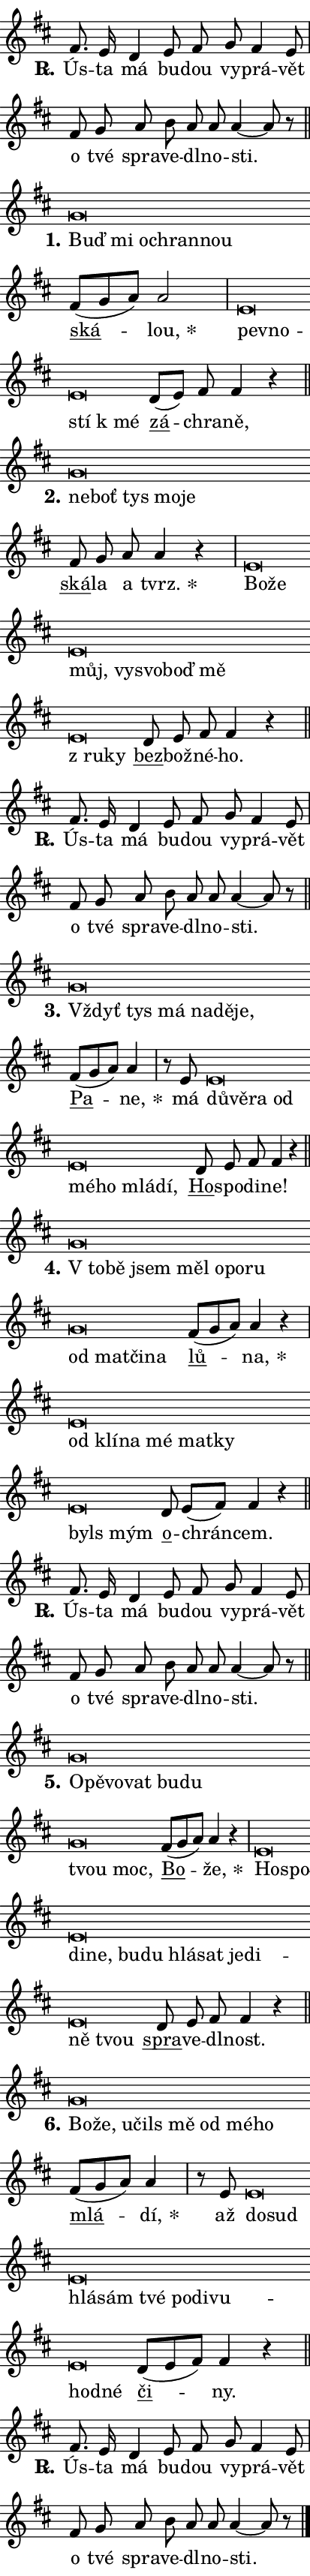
\version "2.22.1"
\header { tagline = "" }
\paper {
  indent = 0\cm
  top-margin = 0\cm
  right-margin = 0\cm
  bottom-margin = 0\cm
  left-margin = 0\cm
  paper-width = 7\cm
  page-breaking = #ly:one-page-breaking
  system-system-spacing.basic-distance = #11
  score-system-spacing.basic-distance = #11
  ragged-last = ##f
}


%% Author: Thomas Morley
%% https://lists.gnu.org/archive/html/lilypond-user/2020-05/msg00002.html
#(define (line-position grob)
"Returns position of @var[grob} in current system:
   @code{'start}, if at first time-step
   @code{'end}, if at last time-step
   @code{'middle} otherwise
"
  (let* ((col (ly:item-get-column grob))
         (ln (ly:grob-object col 'left-neighbor))
         (rn (ly:grob-object col 'right-neighbor))
         (col-to-check-left (if (ly:grob? ln) ln col))
         (col-to-check-right (if (ly:grob? rn) rn col))
         (break-dir-left
           (and
             (ly:grob-property col-to-check-left 'non-musical #f)
             (ly:item-break-dir col-to-check-left)))
         (break-dir-right
           (and
             (ly:grob-property col-to-check-right 'non-musical #f)
             (ly:item-break-dir col-to-check-right))))
        (cond ((eqv? 1 break-dir-left) 'start)
              ((eqv? -1 break-dir-right) 'end)
              (else 'middle))))

#(define (tranparent-at-line-position vctor)
  (lambda (grob)
  "Relying on @code{line-position} select the relevant enry from @var{vctor}.
Used to determine transparency,"
    (case (line-position grob)
      ((end) (not (vector-ref vctor 0)))
      ((middle) (not (vector-ref vctor 1)))
      ((start) (not (vector-ref vctor 2))))))

noteHeadBreakVisibility =
#(define-music-function (break-visibility)(vector?)
"Makes @code{NoteHead}s transparent relying on @var{break-visibility}"
#{
  \override NoteHead.transparent =
    #(tranparent-at-line-position break-visibility)
#})

#(define delete-ledgers-for-transparent-note-heads
  (lambda (grob)
    "Reads whether a @code{NoteHead} is transparent.
If so this @code{NoteHead} is removed from @code{'note-heads} from
@var{grob}, which is supposed to be @code{LedgerLineSpanner}.
As a result ledgers are not printed for this @code{NoteHead}"
    (let* ((nhds-array (ly:grob-object grob 'note-heads))
           (nhds-list
             (if (ly:grob-array? nhds-array)
                 (ly:grob-array->list nhds-array)
                 '()))
           ;; Relies on the transparent-property being done before
           ;; Staff.LedgerLineSpanner.after-line-breaking is executed.
           ;; This is fragile ...
           (to-keep
             (remove
               (lambda (nhd)
                 (ly:grob-property nhd 'transparent #f))
               nhds-list)))
      ;; TODO find a better method to iterate over grob-arrays, similiar
      ;; to filter/remove etc for lists
      ;; For now rebuilt from scratch
      (set! (ly:grob-object grob 'note-heads)  '())
      (for-each
        (lambda (nhd)
          (ly:pointer-group-interface::add-grob grob 'note-heads nhd))
        to-keep))))

hideNotes = {
  \noteHeadBreakVisibility #begin-of-line-visible
}
unHideNotes = {
  \noteHeadBreakVisibility #all-visible
}

% work-around for resetting accidentals
% https://lilypond.org/doc/v2.23/Documentation/notation/displaying-rhythms#unmetered-music
cadenzaMeasure = {
  \cadenzaOff
  \partial 1024 s1024
  \cadenzaOn
}

#(define-markup-command (accent layout props text) (markup?)
  "Underline accented syllable"
  (interpret-markup layout props
    #{\markup \override #'(offset . 4.3) \underline { #text }#}))

responsum = \markup \concat {
  "R" \hspace #-1.05 \path #0.1 #'((moveto 0 0.07) (lineto 0.9 0.8)) \hspace #0.05 "."
}

\layout {
    \context {
        \Staff
        \remove "Time_signature_engraver"
        \override LedgerLineSpanner.after-line-breaking = #delete-ledgers-for-transparent-note-heads
    }
    \context {
        \Voice {
            \override NoteHead.output-attributes = #'((class . "notehead"))
            \override Hairpin.height = #0.55
        }
    }
    \context {
        \Lyrics {
            \override StanzaNumber.output-attributes = #'((class . "stanzanumber"))
            \override LyricSpace.minimum-distance = #0.9
            \override LyricText.font-name = #"TeX Gyre Schola"
            \override LyricText.font-size = 1
            \override StanzaNumber.font-name = #"TeX Gyre Schola Bold"
            \override StanzaNumber.font-size = 1
        }
    }
}

% magnetic-lyrics.ily
%
%   written by
%     Jean Abou Samra <jean@abou-samra.fr>
%     Werner Lemberg <wl@gnu.org>
%
%   adapted by
%     Jiri Hon <jiri.hon@gmail.com>
%
% Version 2022-Apr-15

% https://www.mail-archive.com/lilypond-user@gnu.org/msg149350.html

#(define (Left_hyphen_pointer_engraver context)
   "Collect syllable-hyphen-syllable occurrences in lyrics and store
them in properties.  This engraver only looks to the left.  For
example, if the lyrics input is @code{foo -- bar}, it does the
following.

@itemize @bullet
@item
Set the @code{text} property of the @code{LyricHyphen} grob between
@q{foo} and @q{bar} to @code{foo}.

@item
Set the @code{left-hyphen} property of the @code{LyricText} grob with
text @q{foo} to the @code{LyricHyphen} grob between @q{foo} and
@q{bar}.
@end itemize

Use this auxiliary engraver in combination with the
@code{lyric-@/text::@/apply-@/magnetic-@/offset!} hook."
   (let ((hyphen #f)
         (text #f))
     (make-engraver
      (acknowledgers
       ((lyric-syllable-interface engraver grob source-engraver)
        (set! text grob)))
      (end-acknowledgers
       ((lyric-hyphen-interface engraver grob source-engraver)
        ;(when (not (grob::has-interface grob 'lyric-space-interface))
          (set! hyphen grob)));)
      ((stop-translation-timestep engraver)
       (when (and text hyphen)
         (ly:grob-set-object! text 'left-hyphen hyphen))
       (set! text #f)
       (set! hyphen #f)))))

#(define (lyric-text::apply-magnetic-offset! grob)
   "If the space between two syllables is less than the value in
property @code{LyricText@/.details@/.squash-threshold}, move the right
syllable to the left so that it gets concatenated with the left
syllable.

Use this function as a hook for
@code{LyricText@/.after-@/line-@/breaking} if the
@code{Left_@/hyphen_@/pointer_@/engraver} is active."
   (let ((hyphen (ly:grob-object grob 'left-hyphen #f)))
     (when hyphen
       (let ((left-text (ly:spanner-bound hyphen LEFT)))
         (when (grob::has-interface left-text 'lyric-syllable-interface)
           (let* ((common (ly:grob-common-refpoint grob left-text X))
                  (this-x-ext (ly:grob-extent grob common X))
                  (left-x-ext
                   (begin
                     ;; Trigger magnetism for left-text.
                     (ly:grob-property left-text 'after-line-breaking)
                     (ly:grob-extent left-text common X)))
                  ;; `delta` is the gap width between two syllables.
                  (delta (- (interval-start this-x-ext)
                            (interval-end left-x-ext)))
                  (details (ly:grob-property grob 'details))
                  (threshold (assoc-get 'squash-threshold details 0.2)))
             (when (< delta threshold)
               (let* (;; We have to manipulate the input text so that
                      ;; ligatures crossing syllable boundaries are not
                      ;; disabled.  For languages based on the Latin
                      ;; script this is essentially a beautification.
                      ;; However, for non-Western scripts it can be a
                      ;; necessity.
                      (lt (ly:grob-property left-text 'text))
                      (rt (ly:grob-property grob 'text))
                      (is-space (grob::has-interface hyphen 'lyric-space-interface))
                      (space (if is-space " " ""))
                      (space-markup (grob-interpret-markup grob " "))
                      (space-size (interval-length (ly:stencil-extent space-markup X)))
                      (extra-delta (if is-space space-size 0))
                      ;; Append new syllable.
                      (ltrt-space (if (and (string? lt) (string? rt))
                                (string-append lt space rt)
                                (make-concat-markup (list lt space rt))))
                      ;; Right-align `ltrt` to the right side.
                      (ltrt-space-markup (grob-interpret-markup
                               grob
                               (make-translate-markup
                                (cons (interval-length this-x-ext) 0)
                                (make-right-align-markup ltrt-space)))))
                 (begin
                   ;; Don't print `left-text`.
                   (ly:grob-set-property! left-text 'stencil #f)
                   ;; Set text and stencil (which holds all collected
                   ;; syllables so far) and shift it to the left.
                   (ly:grob-set-property! grob 'text ltrt-space)
                   (ly:grob-set-property! grob 'stencil ltrt-space-markup)
                   (ly:grob-translate-axis! grob (- (- delta extra-delta)) X))))))))))


#(define (lyric-hyphen::displace-bounds-first grob)
   ;; Make very sure this callback isn't triggered too early.
   (let ((left (ly:spanner-bound grob LEFT))
         (right (ly:spanner-bound grob RIGHT)))
     (ly:grob-property left 'after-line-breaking)
     (ly:grob-property right 'after-line-breaking)
     (ly:lyric-hyphen::print grob)))

squashThreshold = #0.4

\layout {
  \context {
    \Lyrics
    \consists #Left_hyphen_pointer_engraver
    \override LyricText.after-line-breaking =
      #lyric-text::apply-magnetic-offset!
    \override LyricHyphen.stencil = #lyric-hyphen::displace-bounds-first
    \override LyricText.details.squash-threshold = \squashThreshold
    \override LyricHyphen.minimum-distance = 0
    \override LyricHyphen.minimum-length = \squashThreshold
  }
}

squash = \override LyricText.details.squash-threshold = 9999
unSquash = \override LyricText.details.squash-threshold = \squashThreshold

left = \override LyricText.self-alignment-X = #LEFT
unLeft = \revert LyricText.self-alignment-X

starOffset = #(lambda (grob) 
                (let ((x_offset (ly:self-alignment-interface::aligned-on-x-parent grob)))
                  (if (= x_offset 0) 0 (+ x_offset 1.2))))

star = #(define-music-function (syllable)(string?)
"Append star separator at the end of a syllable"
#{
  \once \override LyricText.X-offset = #starOffset
  \lyricmode { \markup {
    #syllable
    \override #'((font-name . "TeX Gyre Schola Bold")) \hspace #0.2 \lower #0.65 \larger "*"
  } }
#})

starAccent = #(define-music-function (syllable)(string?)
"Append star separator at the end of a syllable and make accent"
#{
  \once \override LyricText.X-offset = #starOffset
  \lyricmode { \markup {
    \accent #syllable
    \override #'((font-name . "TeX Gyre Schola Bold")) \hspace #0.2 \lower #0.65 \larger "*"
  } }
#})

breath = #(define-music-function (syllable)(string?)
"Append breathing indicator at the end of a syllable"
#{
  \lyricmode { \markup { #syllable "+" } }
#})

optionalBreath = #(define-music-function (syllable)(string?)
"Append optional breathing indicator at the end of a syllable"
#{
  \lyricmode { \markup { #syllable "(+)" } }
#})


\score {
    <<
        \new Voice = "melody" { \cadenzaOn \key d \major \relative { fis'8. e16 d4 \bar "" e8 fis \bar "" g fis4 e8 \cadenzaMeasure \bar "|" fis g \bar "" a b \bar "" a a a4~ a8 r \cadenzaMeasure \bar "||" \break }
\relative { g'\breve*1/16 \hideNotes \breve*1/16 \bar "" \breve*1/16 \bar "" \breve*1/16 \breve*1/16 \bar "" \unHideNotes \bar "" fis8[( g a)] a2 \cadenzaMeasure \bar "|" e\breve*1/16 \hideNotes \breve*1/16 \bar "" \breve*1/16 \breve*1/16 \bar "" \unHideNotes \bar "" d8[( e)] fis fis4 r \cadenzaMeasure \bar "||" \break }
\relative { g'\breve*1/16 \hideNotes \breve*1/16 \bar "" \breve*1/16 \bar "" \breve*1/16 \breve*1/16 \bar "" \unHideNotes \bar "" fis8 g a a4 r \cadenzaMeasure \bar "|" e\breve*1/16 \hideNotes \breve*1/16 \bar "" \breve*1/16 \bar "" \breve*1/16 \bar "" \breve*1/16 \bar "" \breve*1/16 \bar "" \breve*1/16 \bar "" \breve*1/16 \breve*1/16 \bar "" \unHideNotes \bar "" d8 e fis fis4 r \cadenzaMeasure \bar "||" \break }
\relative { fis'8. e16 d4 \bar "" e8 fis \bar "" g fis4 e8 \cadenzaMeasure \bar "|" fis g \bar "" a b \bar "" a a a4~ a8 r \cadenzaMeasure \bar "||" \break }
\relative { g'\breve*1/16 \hideNotes \breve*1/16 \bar "" \breve*1/16 \bar "" \breve*1/16 \bar "" \breve*1/16 \breve*1/16 \bar "" \unHideNotes \bar "" fis8[( g a)] a4 \cadenzaMeasure \bar "|" r8 e e\breve*1/16 \hideNotes \breve*1/16 \bar "" \breve*1/16 \bar "" \breve*1/16 \bar "" \breve*1/16 \bar "" \breve*1/16 \bar "" \breve*1/16 \breve*1/16 \bar "" \unHideNotes \bar "" d8 e fis fis4 r \cadenzaMeasure \bar "||" \break }
\relative { g'\breve*1/16 \hideNotes \breve*1/16 \bar "" \breve*1/16 \bar "" \breve*1/16 \bar "" \breve*1/16 \bar "" \breve*1/16 \bar "" \breve*1/16 \bar "" \breve*1/16 \bar "" \breve*1/16 \bar "" \breve*1/16 \breve*1/16 \bar "" \unHideNotes \bar "" fis8[( g a)] a4 r \cadenzaMeasure \bar "|" e\breve*1/16 \hideNotes \breve*1/16 \bar "" \breve*1/16 \bar "" \breve*1/16 \bar "" \breve*1/16 \bar "" \breve*1/16 \bar "" \breve*1/16 \breve*1/16 \bar "" \unHideNotes \bar "" d8 e[( fis)] fis4 r \cadenzaMeasure \bar "||" \break }
\relative { fis'8. e16 d4 \bar "" e8 fis \bar "" g fis4 e8 \cadenzaMeasure \bar "|" fis g \bar "" a b \bar "" a a a4~ a8 r \cadenzaMeasure \bar "||" \break }
\relative { g'\breve*1/16 \hideNotes \breve*1/16 \bar "" \breve*1/16 \bar "" \breve*1/16 \bar "" \breve*1/16 \bar "" \breve*1/16 \bar "" \breve*1/16 \breve*1/16 \bar "" \unHideNotes \bar "" fis8[( g a)] a4 r \cadenzaMeasure \bar "|" e\breve*1/16 \hideNotes \breve*1/16 \bar "" \breve*1/16 \bar "" \breve*1/16 \bar "" \breve*1/16 \bar "" \breve*1/16 \bar "" \breve*1/16 \bar "" \breve*1/16 \bar "" \breve*1/16 \bar "" \breve*1/16 \bar "" \breve*1/16 \breve*1/16 \bar "" \unHideNotes \bar "" d8 e fis fis4 r \cadenzaMeasure \bar "||" \break }
\relative { g'\breve*1/16 \hideNotes \breve*1/16 \bar "" \breve*1/16 \bar "" \breve*1/16 \bar "" \breve*1/16 \bar "" \breve*1/16 \bar "" \breve*1/16 \breve*1/16 \bar "" \unHideNotes \bar "" fis8[( g a)] a4 \cadenzaMeasure \bar "|" r8 e e\breve*1/16 \hideNotes \breve*1/16 \bar "" \breve*1/16 \bar "" \breve*1/16 \bar "" \breve*1/16 \bar "" \breve*1/16 \bar "" \breve*1/16 \bar "" \breve*1/16 \bar "" \breve*1/16 \breve*1/16 \bar "" \unHideNotes \bar "" d8[( e fis)] fis4 r \cadenzaMeasure \bar "||" \break }
\relative { fis'8. e16 d4 \bar "" e8 fis \bar "" g fis4 e8 \cadenzaMeasure \bar "|" fis g \bar "" a b \bar "" a a a4~ a8 r \cadenzaMeasure \bar "||" \break } \bar "|." }
        \new Lyrics \lyricsto "melody" { \lyricmode { \set stanza = \responsum
Ús -- ta má bu -- dou vy -- prá -- vět o tvé spra -- ve -- dl -- no -- sti.
\set stanza = "1."
\left Buď \squash mi o -- chran -- nou \unLeft \unSquash \markup \accent ská -- \star lou, \left pev -- \squash no -- stí "k mé" \unLeft \unSquash \markup \accent zá -- chra -- ně,
\set stanza = "2."
\left ne -- \squash boť tys mo -- je \unLeft \unSquash \markup \accent ská -- la a \star tvrz. \left Bo -- \squash že můj, vy -- svo -- boď mě "z ru" -- ky \unLeft \unSquash \markup \accent bez -- bož -- né -- ho.
\set stanza = \responsum
Ús -- ta má bu -- dou vy -- prá -- vět o tvé spra -- ve -- dl -- no -- sti.
\set stanza = "3."
\left Vždyť \squash tys má na -- dě -- je, \unLeft \unSquash \markup \accent Pa -- \star ne, má \left dů -- \squash vě -- ra od mé -- ho mlá -- dí, \unLeft \unSquash \markup \accent Ho -- spo -- di -- ne!
\set stanza = "4."
\left "V to" -- \squash bě jsem měl o -- po -- ru od mat -- či -- na \unLeft \unSquash \markup \accent lů -- \star na, \left od \squash klí -- na mé mat -- ky byls mým \unLeft \unSquash \markup \accent o -- chrán -- cem.
\set stanza = \responsum
Ús -- ta má bu -- dou vy -- prá -- vět o tvé spra -- ve -- dl -- no -- sti.
\set stanza = "5."
\left O -- \squash pě -- vo -- vat bu -- du tvou moc, \unLeft \unSquash \markup \accent Bo -- \star že, \left Ho -- \squash spo -- di -- ne, bu -- du hlá -- sat je -- di -- ně tvou \unLeft \unSquash \markup \accent spra -- ve -- dl -- nost.
\set stanza = "6."
\left Bo -- \squash že, u -- čils mě od mé -- ho \unLeft \unSquash \markup \accent mlá -- \star dí, až \left do -- \squash sud hlá -- sám tvé po -- di -- vu -- hod -- né \unLeft \unSquash \markup \accent či -- ny.
\set stanza = \responsum
Ús -- ta má bu -- dou vy -- prá -- vět o tvé spra -- ve -- dl -- no -- sti. } }
    >>
    \layout {}
}
